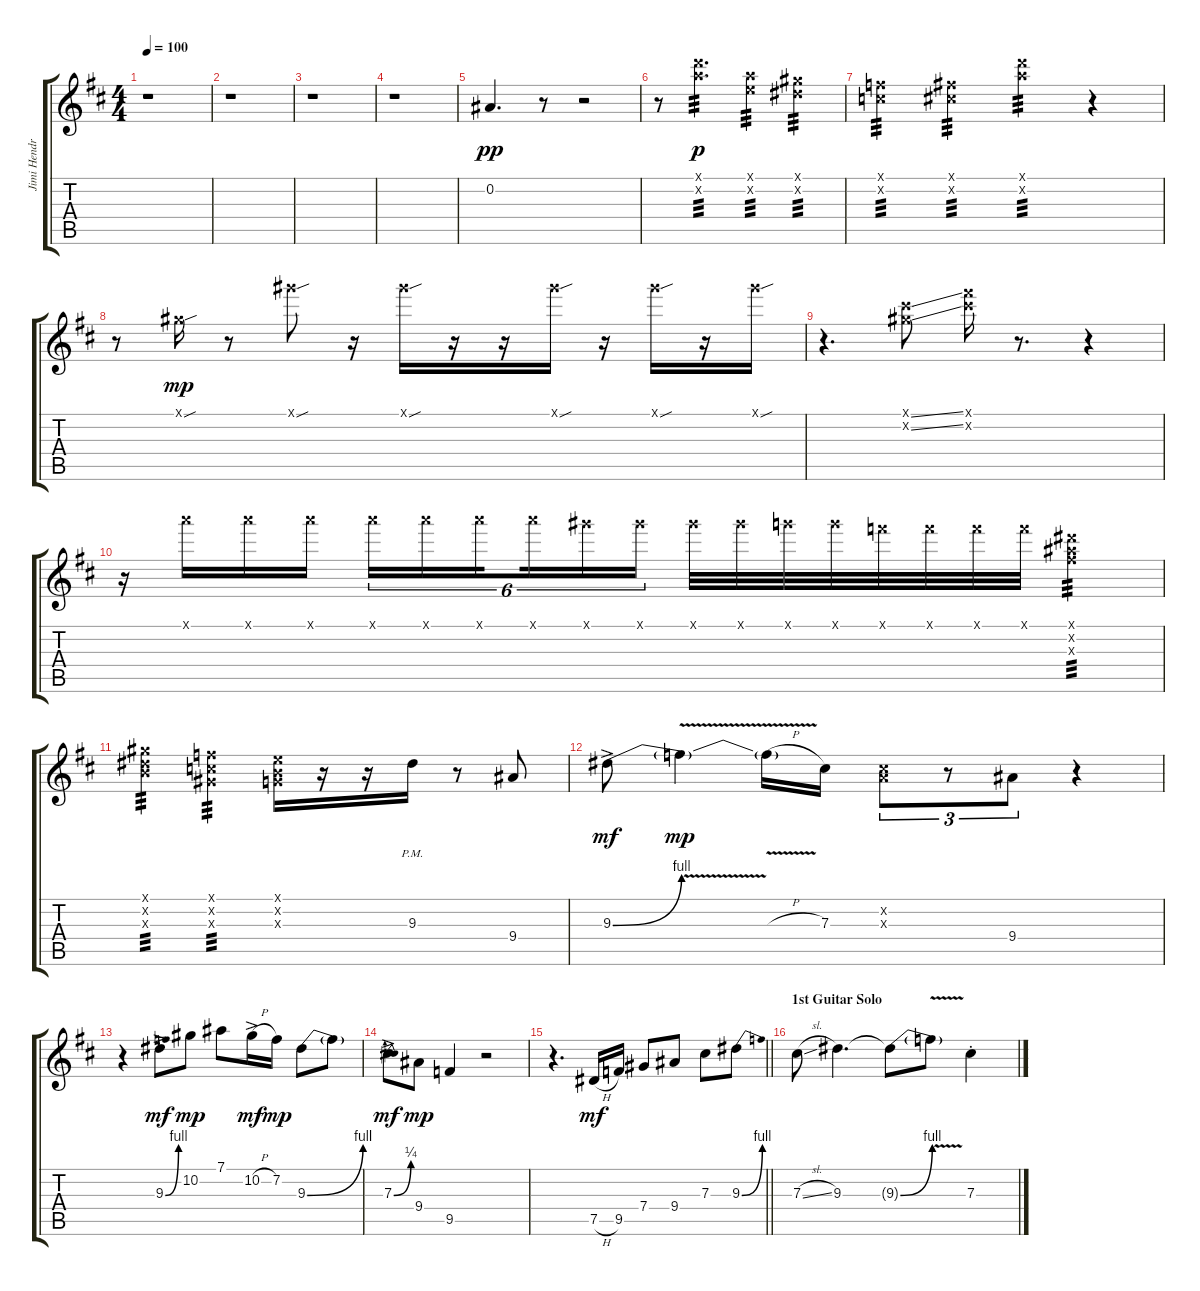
\track ("Jimi Hendrix-Distortion Gtr. Tuned Down " "Jimi Hendr") {instrument distortionguitar}
\staff {score tabs}
\tuning (Eb4 Bb3 Gb3 Db3 Ab2 Eb2) {hide}
\ts (4 4)
\tempo 100
\clef g2
\ks d
r.1{dy pp instrument distortionguitar} |
r.1 |
r.1 |
r.1 |
0.2.4{d} r.8 r.2 |
r.8 (11.1{x} 11.2{x}).4{d tp 3 dy p} (6.1{x} 6.2{x}).4{tp 3} (5.1{x} 5.2{x}).4{tp 3} |
(2.1{x} 2.2{x}).4{tp 3} (3.1{x} 3.2{x}).4{tp 3} (11.1{x} 11.2{x}).4{tp 3} r.4 |
r.8 5.1{sou x}.16{dy mp} r.8 17.1{sou x}.8 r.16 17.1{sou x}.16 r.16 r.16 17.1{sou x}.16 r.16 17.1{sou x}.16 r.16 17.1{sou x}.16 |
r.4{d} (10.1{ss x} 10.2{ss x}).8 (15.1{x} 15.2{x}).16 r.8{d} r.4 |
r.16 18.1{x}.16 18.1{x}.16 18.1{x}.16 18.1{x}.16{tu (6 4)} 18.1{x}.16{tu (6 4)} 18.1{x}.16{tu (6 4) beam splitsecondary} 18.1{x}.16{tu (6 4)} 17.1{x}.16{tu (6 4)} 17.1{x}.16{tu (6 4)} 17.1{x}.32 17.1{x}.32 16.1{x}.32 16.1{x}.32 14.1{x}.32 14.1{x}.32 14.1{x}.32 14.1{x}.32 (12.1{x} 12.2{x} 12.3{x}).4{tp 3} |
(5.1{x} 5.2{x} 5.3{x}).4{tp 3} (2.1{x} 2.2{x} 2.3{x}).4{tp 3} (1.1{x} 1.2{x} 1.3{x}).16 r.16 r.16 9.3{pm}.16 r.8 9.4.8 |
9.3{be (bend 0 0 60 4) ac}.8{dy mf} 9.3{v t}.4{dy mp} 9.3{h t}.16 7.3.16 (3.2{x} 3.3{x}).8{tu (3 2)} r.8{tu (3 2)} 9.4.8{tu (3 2)} r.4 |
r.4 9.3{be (bend 0 0 60 4) ac}.8{dy mf} 10.2.8{dy mp} 7.1.8 10.2{h ac}.16{dy mf} 7.2.16{dy mp} 9.3{be (bend 0 0 60 4)}.8 9.3{t}.8 |
7.3{be (bend 0 0 60 1) ac}.8{dy mf} 9.4.8{dy mp} 9.5.4 r.2 |
\barLineRight lightlight
r.4{d} 7.5{h}.16{dy mf} 9.5.16 7.4.8 9.4.8 7.3.8 9.3{be (bend 0 0 60 4)}.8 |
\section ("" "1st Guitar Solo")
7.3{sl}.8 9.3.4{d} 9.3{be (bend 0 0 60 4) t}.8 9.3{v t}.8 7.3{st}.4
